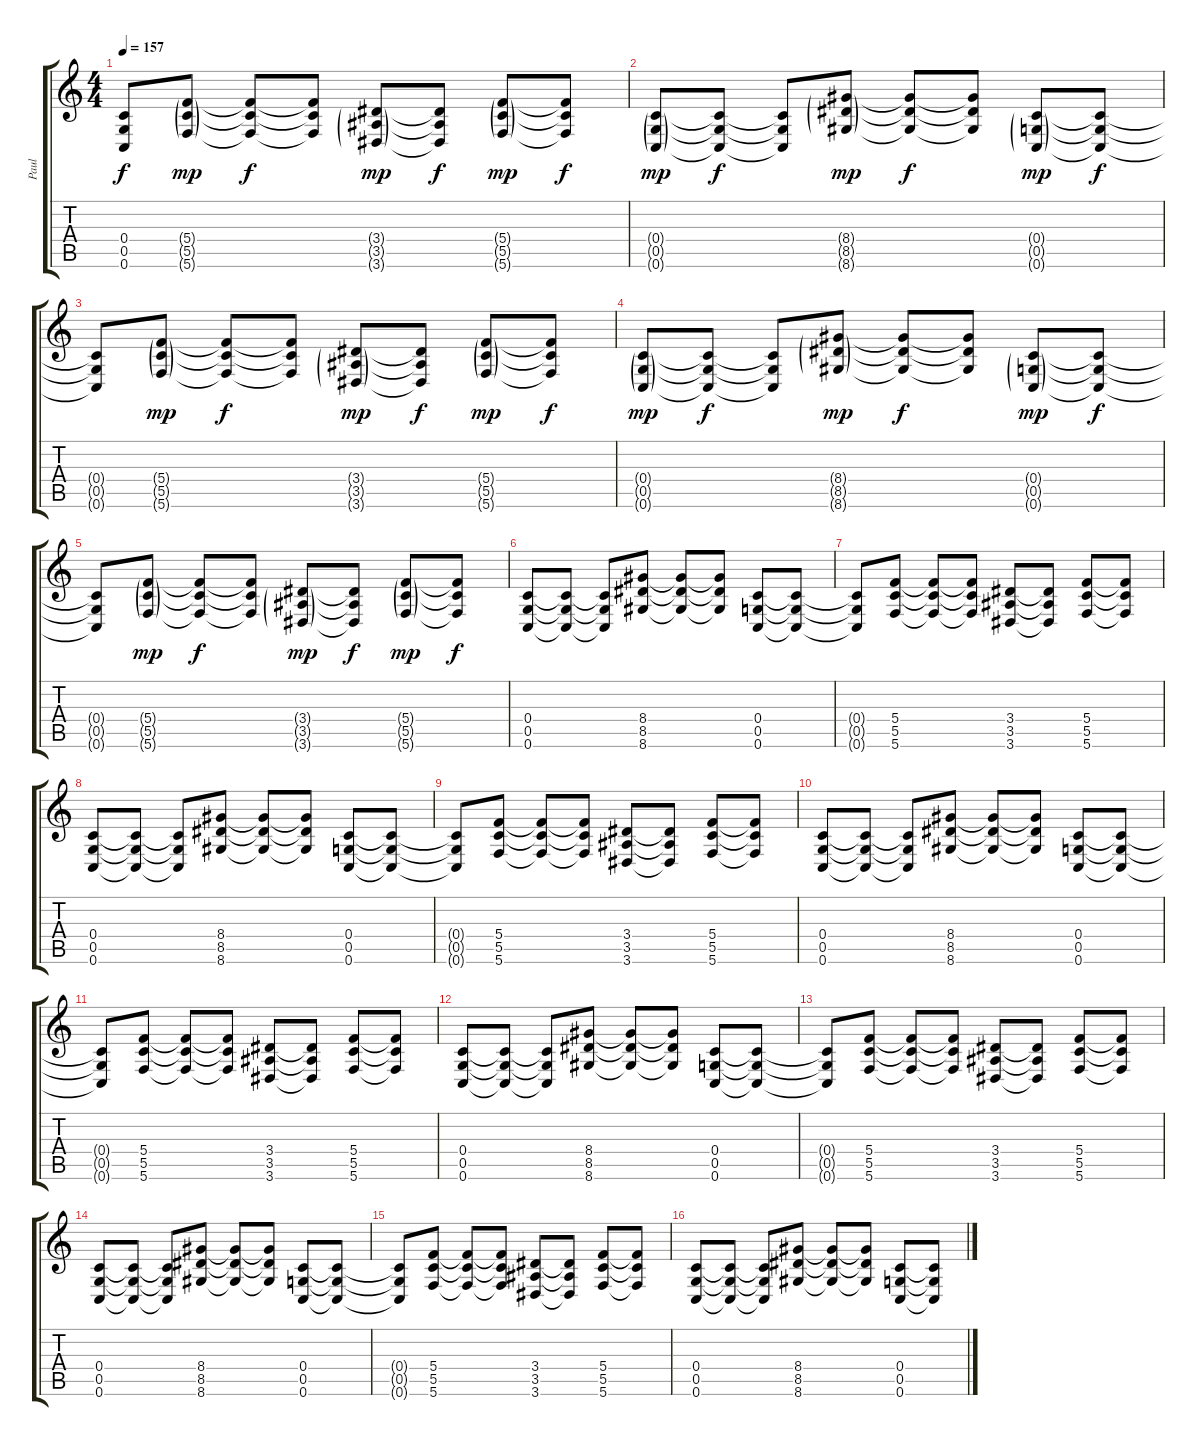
\track ("Paul" "Paul") {instrument acousticguitarnylon}
\staff {score tabs}
\tuning (D4 A3 F3 C3 G2 C2) {hide}
\ts (4 4)
\tempo 157
\clef g2
\ks c
(0.4{t} 0.5{t} 0.6{t}).8{dy f} (5.4{g} 5.5{g} 5.6{g}).8{dy mp} (5.4{t} 5.5{t} 5.6{t}).8{dy f} (5.4{t} 5.5{t} 5.6{t}).8 (3.4{g} 3.5{g} 3.6{g}).8{dy mp} (3.4{t} 3.5{t} 3.6{t}).8{dy f} (5.4{g} 5.5{g} 5.6{g}).8{dy mp} (5.4{t} 5.5{t} 5.6{t}).8{dy f} |
(0.4{g} 0.5{g} 0.6{g}).8{dy mp} (0.4{t} 0.5{t} 0.6{t}).8{dy f} (0.4{t} 0.5{t} 0.6{t}).8 (8.4{g} 8.5{g} 8.6{g}).8{dy mp} (8.4{t} 8.5{t} 8.6{t}).8{dy f} (8.4{t} 8.5{t} 8.6{t}).8 (0.4{g} 0.5{g} 0.6{g}).8{dy mp} (0.4{t} 0.5{t} 0.6{t}).8{dy f} |
(0.4{t} 0.5{t} 0.6{t}).8 (5.4{g} 5.5{g} 5.6{g}).8{dy mp} (5.4{t} 5.5{t} 5.6{t}).8{dy f} (5.4{t} 5.5{t} 5.6{t}).8 (3.4{g} 3.5{g} 3.6{g}).8{dy mp} (3.4{t} 3.5{t} 3.6{t}).8{dy f} (5.4{g} 5.5{g} 5.6{g}).8{dy mp} (5.4{t} 5.5{t} 5.6{t}).8{dy f} |
(0.4{g} 0.5{g} 0.6{g}).8{dy mp} (0.4{t} 0.5{t} 0.6{t}).8{dy f} (0.4{t} 0.5{t} 0.6{t}).8 (8.4{g} 8.5{g} 8.6{g}).8{dy mp} (8.4{t} 8.5{t} 8.6{t}).8{dy f} (8.4{t} 8.5{t} 8.6{t}).8 (0.4{g} 0.5{g} 0.6{g}).8{dy mp} (0.4{t} 0.5{t} 0.6{t}).8{dy f} |
(0.4{t} 0.5{t} 0.6{t}).8 (5.4{g} 5.5{g} 5.6{g}).8{dy mp} (5.4{t} 5.5{t} 5.6{t}).8{dy f} (5.4{t} 5.5{t} 5.6{t}).8 (3.4{g} 3.5{g} 3.6{g}).8{dy mp} (3.4{t} 3.5{t} 3.6{t}).8{dy f} (5.4{g} 5.5{g} 5.6{g}).8{dy mp} (5.4{t} 5.5{t} 5.6{t}).8{dy f} |
(0.4 0.5 0.6).8 (0.4{t} 0.5{t} 0.6{t}).8 (0.4{t} 0.5{t} 0.6{t}).8 (8.4 8.5 8.6).8 (8.4{t} 8.5{t} 8.6{t}).8 (8.4{t} 8.5{t} 8.6{t}).8 (0.4 0.5 0.6).8 (0.4{t} 0.5{t} 0.6{t}).8 |
(0.4{t} 0.5{t} 0.6{t}).8 (5.4 5.5 5.6).8 (5.4{t} 5.5{t} 5.6{t}).8 (5.4{t} 5.5{t} 5.6{t}).8 (3.4 3.5 3.6).8 (3.4{t} 3.5{t} 3.6{t}).8 (5.4 5.5 5.6).8 (5.4{t} 5.5{t} 5.6{t}).8 |
(0.4 0.5 0.6).8 (0.4{t} 0.5{t} 0.6{t}).8 (0.4{t} 0.5{t} 0.6{t}).8 (8.4 8.5 8.6).8 (8.4{t} 8.5{t} 8.6{t}).8 (8.4{t} 8.5{t} 8.6{t}).8 (0.4 0.5 0.6).8 (0.4{t} 0.5{t} 0.6{t}).8 |
(0.4{t} 0.5{t} 0.6{t}).8 (5.4 5.5 5.6).8 (5.4{t} 5.5{t} 5.6{t}).8 (5.4{t} 5.5{t} 5.6{t}).8 (3.4 3.5 3.6).8 (3.4{t} 3.5{t} 3.6{t}).8 (5.4 5.5 5.6).8 (5.4{t} 5.5{t} 5.6{t}).8 |
(0.4 0.5 0.6).8 (0.4{t} 0.5{t} 0.6{t}).8 (0.4{t} 0.5{t} 0.6{t}).8 (8.4 8.5 8.6).8 (8.4{t} 8.5{t} 8.6{t}).8 (8.4{t} 8.5{t} 8.6{t}).8 (0.4 0.5 0.6).8 (0.4{t} 0.5{t} 0.6{t}).8 |
(0.4{t} 0.5{t} 0.6{t}).8 (5.4 5.5 5.6).8 (5.4{t} 5.5{t} 5.6{t}).8 (5.4{t} 5.5{t} 5.6{t}).8 (3.4 3.5 3.6).8 (3.4{t} 3.5{t} 3.6{t}).8 (5.4 5.5 5.6).8 (5.4{t} 5.5{t} 5.6{t}).8 |
(0.4 0.5 0.6).8 (0.4{t} 0.5{t} 0.6{t}).8 (0.4{t} 0.5{t} 0.6{t}).8 (8.4 8.5 8.6).8 (8.4{t} 8.5{t} 8.6{t}).8 (8.4{t} 8.5{t} 8.6{t}).8 (0.4 0.5 0.6).8 (0.4{t} 0.5{t} 0.6{t}).8 |
(0.4{t} 0.5{t} 0.6{t}).8 (5.4 5.5 5.6).8 (5.4{t} 5.5{t} 5.6{t}).8 (5.4{t} 5.5{t} 5.6{t}).8 (3.4 3.5 3.6).8 (3.4{t} 3.5{t} 3.6{t}).8 (5.4 5.5 5.6).8 (5.4{t} 5.5{t} 5.6{t}).8 |
(0.4 0.5 0.6).8 (0.4{t} 0.5{t} 0.6{t}).8 (0.4{t} 0.5{t} 0.6{t}).8 (8.4 8.5 8.6).8 (8.4{t} 8.5{t} 8.6{t}).8 (8.4{t} 8.5{t} 8.6{t}).8 (0.4 0.5 0.6).8 (0.4{t} 0.5{t} 0.6{t}).8 |
(0.4{t} 0.5{t} 0.6{t}).8 (5.4 5.5 5.6).8 (5.4{t} 5.5{t} 5.6{t}).8 (5.4{t} 5.5{t} 5.6{t}).8 (3.4 3.5 3.6).8 (3.4{t} 3.5{t} 3.6{t}).8 (5.4 5.5 5.6).8 (5.4{t} 5.5{t} 5.6{t}).8 |
(0.4 0.5 0.6).8 (0.4{t} 0.5{t} 0.6{t}).8 (0.4{t} 0.5{t} 0.6{t}).8 (8.4 8.5 8.6).8 (8.4{t} 8.5{t} 8.6{t}).8 (8.4{t} 8.5{t} 8.6{t}).8 (0.4 0.5 0.6).8 (0.4{t} 0.5{t} 0.6{t}).8
